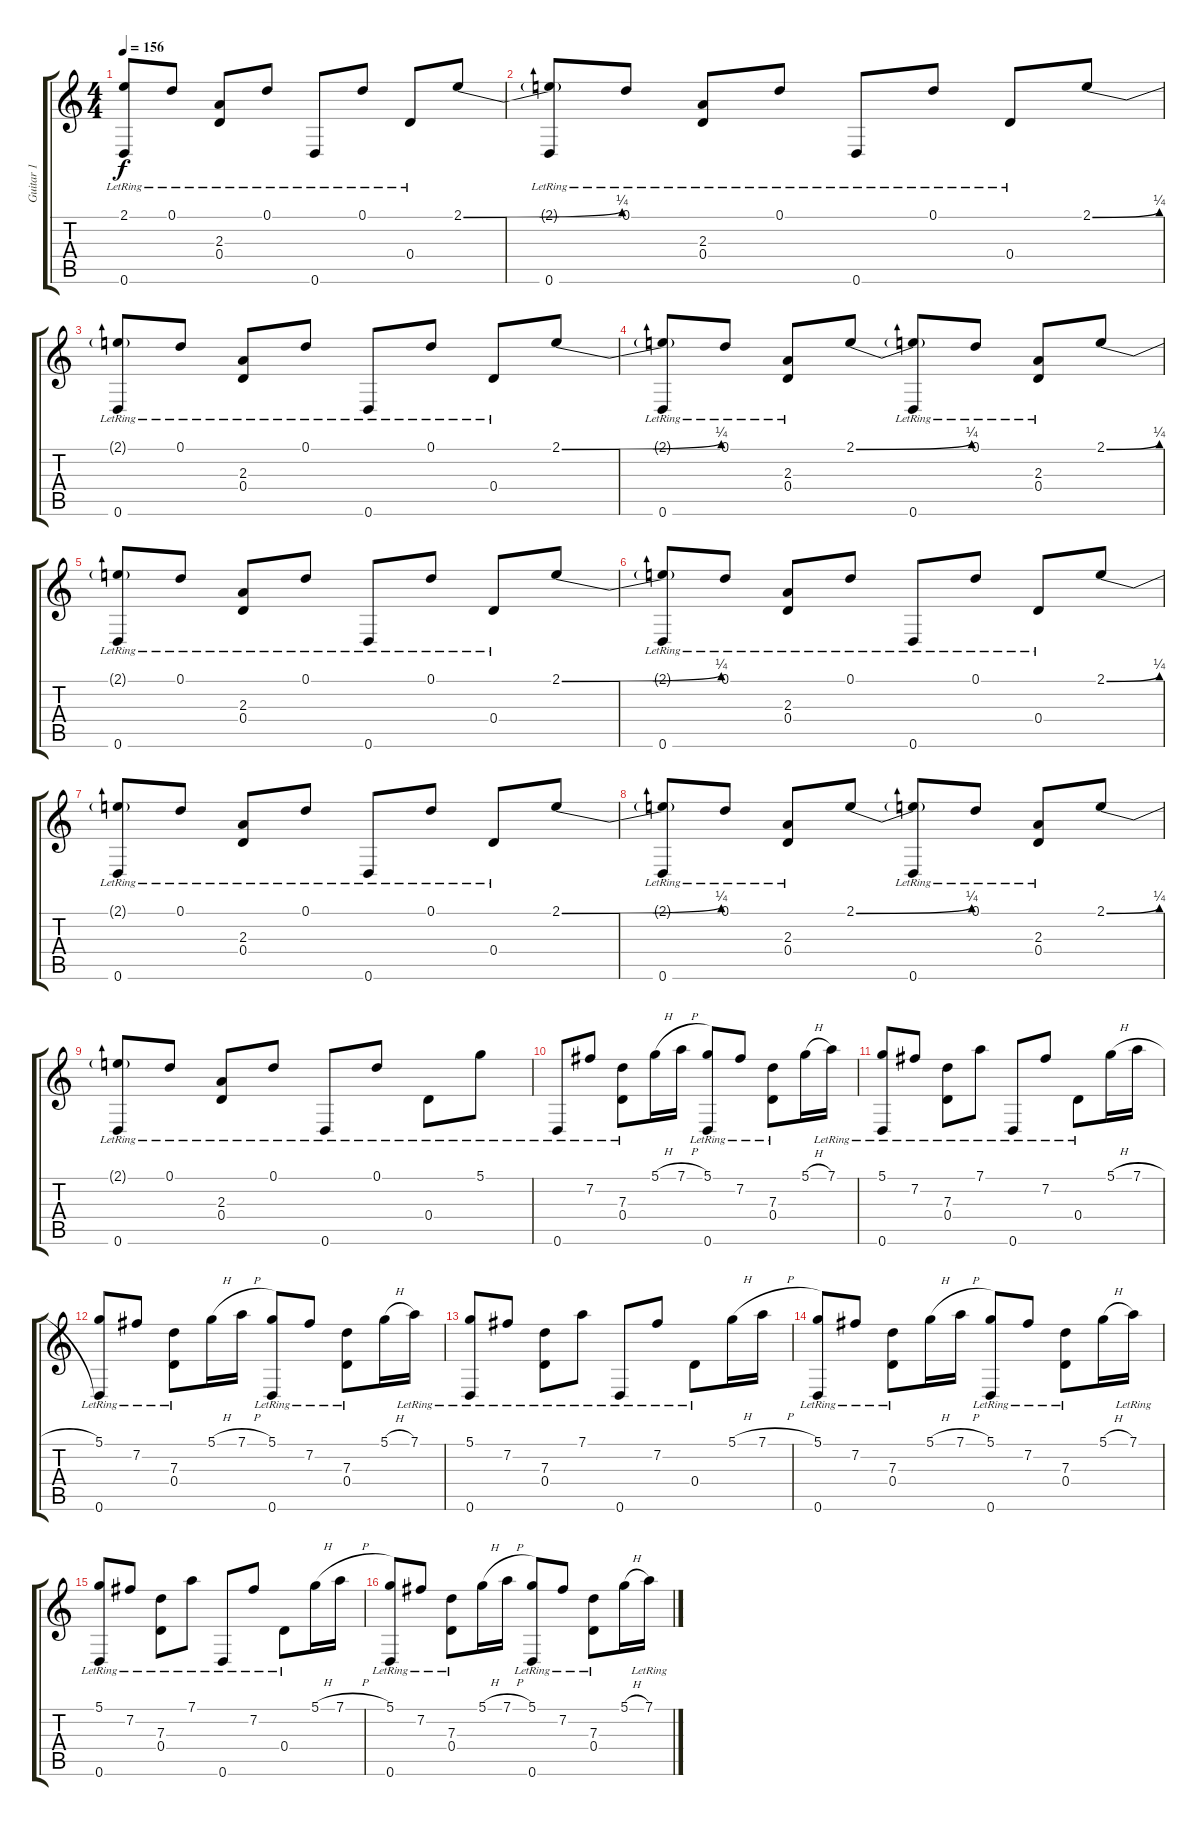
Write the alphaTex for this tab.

\track ("Guitar 1" "Guitar 1") {instrument acousticguitarsteel}
\staff {score tabs}
\tuning (D4 B3 G3 D3 G2 D2) {hide}
\ts (4 4)
\tempo 156
\clef g2
\ks c
(2.1{t} 0.6{lr}).8{dy f} 0.1{lr}.8 (2.3{lr} 0.4{lr}).8 0.1{lr}.8 0.6{lr}.8 0.1{lr}.8 0.4{lr}.8 2.1{be (bend 0 0 60 1)}.8 |
(2.1{t} 0.6{lr}).8 0.1{lr}.8 (2.3{lr} 0.4{lr}).8 0.1{lr}.8 0.6{lr}.8 0.1{lr}.8 0.4{lr}.8 2.1{be (bend 0 0 60 1)}.8 |
(2.1{t} 0.6{lr}).8 0.1{lr}.8 (2.3{lr} 0.4{lr}).8 0.1{lr}.8 0.6{lr}.8 0.1{lr}.8 0.4{lr}.8 2.1{be (bend 0 0 60 1)}.8 |
(2.1{t} 0.6{lr}).8 0.1{lr}.8 (2.3{lr} 0.4{lr}).8 2.1{be (bend 0 0 60 1)}.8 (2.1{t} 0.6{lr}).8 0.1{lr}.8 (2.3{lr} 0.4{lr}).8 2.1{be (bend 0 0 60 1)}.8 |
(2.1{t} 0.6{lr}).8 0.1{lr}.8 (2.3{lr} 0.4{lr}).8 0.1{lr}.8 0.6{lr}.8 0.1{lr}.8 0.4{lr}.8 2.1{be (bend 0 0 60 1)}.8 |
(2.1{t} 0.6{lr}).8 0.1{lr}.8 (2.3{lr} 0.4{lr}).8 0.1{lr}.8 0.6{lr}.8 0.1{lr}.8 0.4{lr}.8 2.1{be (bend 0 0 60 1)}.8 |
(2.1{t} 0.6{lr}).8 0.1{lr}.8 (2.3{lr} 0.4{lr}).8 0.1{lr}.8 0.6{lr}.8 0.1{lr}.8 0.4{lr}.8 2.1{be (bend 0 0 60 1)}.8 |
(2.1{t} 0.6{lr}).8 0.1{lr}.8 (2.3{lr} 0.4{lr}).8 2.1{be (bend 0 0 60 1)}.8 (2.1{t} 0.6{lr}).8 0.1{lr}.8 (2.3{lr} 0.4{lr}).8 2.1{be (bend 0 0 60 1)}.8 |
(2.1{t} 0.6{lr}).8 0.1{lr}.8 (2.3{lr} 0.4{lr}).8 0.1{lr}.8 0.6{lr}.8 0.1{lr}.8 0.4{lr}.8 5.1{lr}.8 |
0.6{lr}.8 7.2{lr}.8 (7.3{lr} 0.4{lr}).8 5.1{h}.16 7.1{h}.16 (5.1{lr} 0.6{lr}).8 7.2{lr}.8 (7.3{lr} 0.4{lr}).8 5.1{h}.16 7.1{lr}.16 |
(5.1{lr} 0.6{lr}).8 7.2{lr}.8 (7.3{lr} 0.4{lr}).8 7.1{lr}.8 0.6{lr}.8 7.2{lr}.8 0.4{lr}.8 5.1{h}.16 7.1{h}.16 |
(5.1{lr} 0.6{lr}).8 7.2{lr}.8 (7.3{lr} 0.4{lr}).8 5.1{h}.16 7.1{h}.16 (5.1{lr} 0.6{lr}).8 7.2{lr}.8 (7.3{lr} 0.4{lr}).8 5.1{h}.16 7.1{lr}.16 |
(5.1{lr} 0.6{lr}).8 7.2{lr}.8 (7.3{lr} 0.4{lr}).8 7.1{lr}.8 0.6{lr}.8 7.2{lr}.8 0.4{lr}.8 5.1{h}.16 7.1{h}.16 |
(5.1{lr} 0.6{lr}).8 7.2{lr}.8 (7.3{lr} 0.4{lr}).8 5.1{h}.16 7.1{h}.16 (5.1{lr} 0.6{lr}).8 7.2{lr}.8 (7.3{lr} 0.4{lr}).8 5.1{h}.16 7.1{lr}.16 |
(5.1{lr} 0.6{lr}).8 7.2{lr}.8 (7.3{lr} 0.4{lr}).8 7.1{lr}.8 0.6{lr}.8 7.2{lr}.8 0.4{lr}.8 5.1{h}.16 7.1{h}.16 |
(5.1{lr} 0.6{lr}).8 7.2{lr}.8 (7.3{lr} 0.4{lr}).8 5.1{h}.16 7.1{h}.16 (5.1{lr} 0.6{lr}).8 7.2{lr}.8 (7.3{lr} 0.4{lr}).8 5.1{h}.16 7.1{lr}.16
